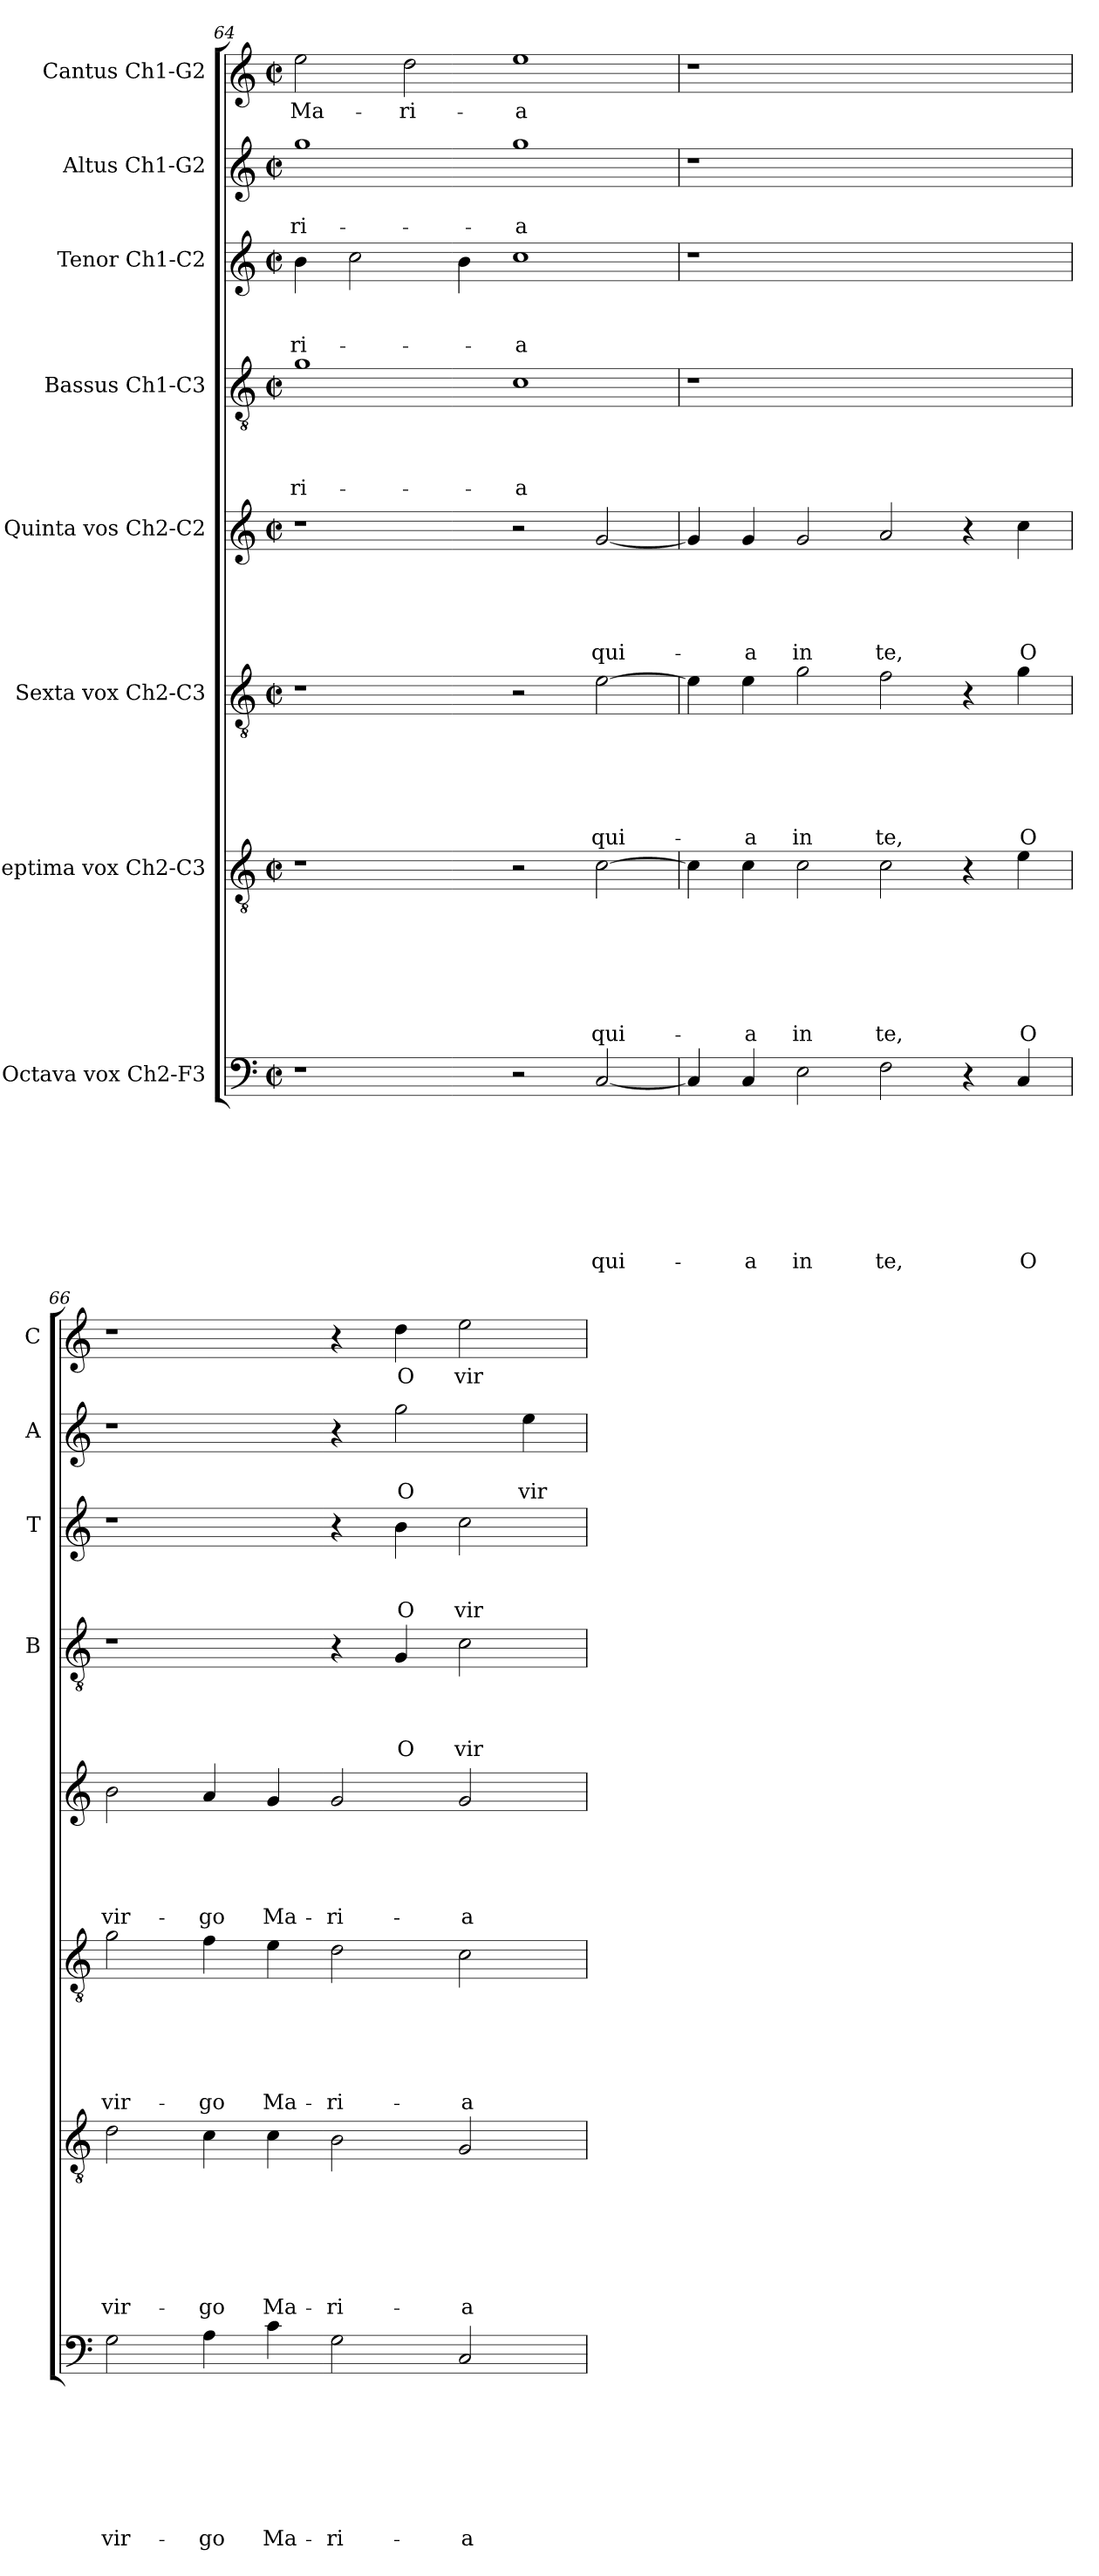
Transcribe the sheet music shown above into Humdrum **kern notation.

**kern	**text	**text	**text	**text	**text	**text	**text	**text	**kern	**text	**text	**text	**text	**text	**text	**text	**kern	**text	**text	**text	**text	**text	**text	**kern	**text	**text	**text	**text	**text	**kern	**text	**text	**text	**text	**kern	**text	**text	**text	**kern	**text	**text	**kern	**text
*part8	*part8	*part8	*part8	*part8	*part8	*part8	*part8	*part8	*part7	*part7	*part7	*part7	*part7	*part7	*part7	*part7	*part6	*part6	*part6	*part6	*part6	*part6	*part6	*part5	*part5	*part5	*part5	*part5	*part5	*part4	*part4	*part4	*part4	*part4	*part3	*part3	*part3	*part3	*part2	*part2	*part2	*part1	*part1
*staff8	*staff8	*staff8	*staff8	*staff8	*staff8	*staff8	*staff8	*staff8	*staff7	*staff7	*staff7	*staff7	*staff7	*staff7	*staff7	*staff7	*staff6	*staff6	*staff6	*staff6	*staff6	*staff6	*staff6	*staff5	*staff5	*staff5	*staff5	*staff5	*staff5	*staff4	*staff4	*staff4	*staff4	*staff4	*staff3	*staff3	*staff3	*staff3	*staff2	*staff2	*staff2	*staff1	*staff1
*I"Octava vox Ch2-F3	*	*	*	*	*	*	*	*	*I"Septima vox Ch2-C3	*	*	*	*	*	*	*	*I"Sexta vox Ch2-C3	*	*	*	*	*	*	*I"Quinta vos Ch2-C2	*	*	*	*	*	*I"Bassus Ch1-C3	*	*	*	*	*I"Tenor Ch1-C2	*	*	*	*I"Altus Ch1-G2	*	*	*I"Cantus Ch1-G2	*
*	*	*	*	*	*	*	*	*	*	*	*	*	*	*	*	*	*	*	*	*	*	*	*	*	*	*	*	*	*	*I'B	*	*	*	*	*I'T	*	*	*	*I'A	*	*	*I'C	*
*clefF4	*	*	*	*	*	*	*	*	*clefGv2	*	*	*	*	*	*	*	*clefGv2	*	*	*	*	*	*	*clefG2	*	*	*	*	*	*clefGv2	*	*	*	*	*clefG2	*	*	*	*clefG2	*	*	*clefG2	*
*k[]	*	*	*	*	*	*	*	*	*k[]	*	*	*	*	*	*	*	*k[]	*	*	*	*	*	*	*k[]	*	*	*	*	*	*k[]	*	*	*	*	*k[]	*	*	*	*k[]	*	*	*k[]	*
*C:	*	*	*	*	*	*	*	*	*C:	*	*	*	*	*	*	*	*C:	*	*	*	*	*	*	*C:	*	*	*	*	*	*C:	*	*	*	*	*C:	*	*	*	*C:	*	*	*C:	*
*M2/2	*	*	*	*	*	*	*	*	*M2/2	*	*	*	*	*	*	*	*M2/2	*	*	*	*	*	*	*M2/2	*	*	*	*	*	*M2/2	*	*	*	*	*M2/2	*	*	*	*M2/2	*	*	*M2/2	*
*met(c|)	*	*	*	*	*	*	*	*	*met(c|)	*	*	*	*	*	*	*	*met(c|)	*	*	*	*	*	*	*met(c|)	*	*	*	*	*	*met(c|)	*	*	*	*	*met(c|)	*	*	*	*met(c|)	*	*	*met(c|)	*
=64	=64	=64	=64	=64	=64	=64	=64	=64	=64	=64	=64	=64	=64	=64	=64	=64	=64	=64	=64	=64	=64	=64	=64	=64	=64	=64	=64	=64	=64	=64	=64	=64	=64	=64	=64	=64	=64	=64	=64	=64	=64	=64	=64
!	!	!	!	!	!	!	!	!	!	!	!	!	!	!	!	!	!	!	!	!	!	!	!	!	!	!	!	!	!	!	!	!	!	!LO:LY:b	!	!	!	!LO:LY:b	!	!	!LO:LY:b	!	!LO:LY:b
1r	.	.	.	.	.	.	.	.	1r	.	.	.	.	.	.	.	1r	.	.	.	.	.	.	1r	.	.	.	.	.	1g	.	.	.	-ri-	4b\	.	.	-ri-	1gg	.	-ri-	2ee\	Ma-
.	.	.	.	.	.	.	.	.	.	.	.	.	.	.	.	.	.	.	.	.	.	.	.	.	.	.	.	.	.	.	.	.	.	.	2cc\	.	.	.	.	.	.	.	.
!	!	!	!	!	!	!	!	!	!	!	!	!	!	!	!	!	!	!	!	!	!	!	!	!	!	!	!	!	!	!	!	!	!	!	!	!	!	!	!	!	!	!	!LO:LY:b
.	.	.	.	.	.	.	.	.	.	.	.	.	.	.	.	.	.	.	.	.	.	.	.	.	.	.	.	.	.	.	.	.	.	.	.	.	.	.	.	.	.	2dd\	-ri-
.	.	.	.	.	.	.	.	.	.	.	.	.	.	.	.	.	.	.	.	.	.	.	.	.	.	.	.	.	.	.	.	.	.	.	4b\	.	.	.	.	.	.	.	.
!	!	!	!	!	!	!	!	!	!	!	!	!	!	!	!	!	!	!	!	!	!	!	!	!	!	!	!	!	!	!	!	!	!	!LO:LY:b	!	!	!	!LO:LY:b	!	!	!LO:LY:b	!	!LO:LY:b
2r	.	.	.	.	.	.	.	.	2r	.	.	.	.	.	.	.	2r	.	.	.	.	.	.	2r	.	.	.	.	.	1c	.	.	.	-a	1cc	.	.	-a	1gg	.	-a	1ee	-a
!	!	!	!	!	!	!	!	!LO:LY:b	!	!	!	!	!	!	!	!LO:LY:b	!	!	!	!	!	!	!LO:LY:b	!	!	!	!	!	!LO:LY:b	!	!	!	!	!	!	!	!	!	!	!	!	!	!
[2C/	.	.	.	.	.	.	.	qui-	[2c\	.	.	.	.	.	.	qui-	[2e\	.	.	.	.	.	qui-	[2g/	.	.	.	.	qui-	.	.	.	.	.	.	.	.	.	.	.	.	.	.
!!LO:LB:g=z
=65	=65	=65	=65	=65	=65	=65	=65	=65	=65	=65	=65	=65	=65	=65	=65	=65	=65	=65	=65	=65	=65	=65	=65	=65	=65	=65	=65	=65	=65	=65	=65	=65	=65	=65	=65	=65	=65	=65	=65	=65	=65	=65	=65
4C/]	.	.	.	.	.	.	.	.	4c\]	.	.	.	.	.	.	.	4e\]	.	.	.	.	.	.	4g/]	.	.	.	.	.	1r	.	.	.	.	1r	.	.	.	1r	.	.	1r	.
!	!	!	!	!	!	!	!	!LO:LY:b	!	!	!	!	!	!	!	!LO:LY:b	!	!	!	!	!	!	!LO:LY:b	!	!	!	!	!	!LO:LY:b	!	!	!	!	!	!	!	!	!	!	!	!	!	!
4C/	.	.	.	.	.	.	.	-a	4c\	.	.	.	.	.	.	-a	4e\	.	.	.	.	.	-a	4g/	.	.	.	.	-a	.	.	.	.	.	.	.	.	.	.	.	.	.	.
!	!	!	!	!	!	!	!	!LO:LY:b	!	!	!	!	!	!	!	!LO:LY:b	!	!	!	!	!	!	!LO:LY:b	!	!	!	!	!	!LO:LY:b	!	!	!	!	!	!	!	!	!	!	!	!	!	!
2E\	.	.	.	.	.	.	.	in	2c\	.	.	.	.	.	.	in	2g\	.	.	.	.	.	in	2g/	.	.	.	.	in	.	.	.	.	.	.	.	.	.	.	.	.	.	.
!	!	!	!	!	!	!	!	!LO:LY:b	!	!	!	!	!	!	!	!LO:LY:b	!	!	!	!	!	!	!LO:LY:b	!	!	!	!	!	!LO:LY:b	!	!	!	!	!	!	!	!	!	!	!	!	!	!
2F\	.	.	.	.	.	.	.	te,	2c\	.	.	.	.	.	.	te,	2f\	.	.	.	.	.	te,	2a/	.	.	.	.	te,	1ryy	.	.	.	.	1ryy	.	.	.	1ryy	.	.	1ryy	.
4r	.	.	.	.	.	.	.	.	4r	.	.	.	.	.	.	.	4r	.	.	.	.	.	.	4r	.	.	.	.	.	.	.	.	.	.	.	.	.	.	.	.	.	.	.
!	!	!	!	!	!	!	!	!LO:LY:b	!	!	!	!	!	!	!	!LO:LY:b	!	!	!	!	!	!	!LO:LY:b	!	!	!	!	!	!LO:LY:b	!	!	!	!	!	!	!	!	!	!	!	!	!	!
4C/	.	.	.	.	.	.	.	O	4e\	.	.	.	.	.	.	O	4g\	.	.	.	.	.	O	4cc\	.	.	.	.	O	.	.	.	.	.	.	.	.	.	.	.	.	.	.
=66	=66	=66	=66	=66	=66	=66	=66	=66	=66	=66	=66	=66	=66	=66	=66	=66	=66	=66	=66	=66	=66	=66	=66	=66	=66	=66	=66	=66	=66	=66	=66	=66	=66	=66	=66	=66	=66	=66	=66	=66	=66	=66	=66
!	!	!	!	!	!	!	!	!LO:LY:b	!	!	!	!	!	!	!	!LO:LY:b	!	!	!	!	!	!	!LO:LY:b	!	!	!	!	!	!LO:LY:b	!	!	!	!	!	!	!	!	!	!	!	!	!	!
2G\	.	.	.	.	.	.	.	vir-	2d\	.	.	.	.	.	.	vir-	2g\	.	.	.	.	.	vir-	2b\	.	.	.	.	vir-	1r	.	.	.	.	1r	.	.	.	1r	.	.	1r	.
!	!	!	!	!	!	!	!	!LO:LY:b	!	!	!	!	!	!	!	!LO:LY:b	!	!	!	!	!	!	!LO:LY:b	!	!	!	!	!	!LO:LY:b	!	!	!	!	!	!	!	!	!	!	!	!	!	!
4A\	.	.	.	.	.	.	.	-go	4c\	.	.	.	.	.	.	-go	4f\	.	.	.	.	.	-go	4a/	.	.	.	.	-go	.	.	.	.	.	.	.	.	.	.	.	.	.	.
!	!	!	!	!	!	!	!	!LO:LY:b	!	!	!	!	!	!	!	!LO:LY:b	!	!	!	!	!	!	!LO:LY:b	!	!	!	!	!	!LO:LY:b	!	!	!	!	!	!	!	!	!	!	!	!	!	!
4c\	.	.	.	.	.	.	.	Ma-	4c\	.	.	.	.	.	.	Ma-	4e\	.	.	.	.	.	Ma-	4g/	.	.	.	.	Ma-	.	.	.	.	.	.	.	.	.	.	.	.	.	.
!	!	!	!	!	!	!	!	!LO:LY:b	!	!	!	!	!	!	!	!LO:LY:b	!	!	!	!	!	!	!LO:LY:b	!	!	!	!	!	!LO:LY:b	!	!	!	!	!	!	!	!	!	!	!	!	!	!
2G\	.	.	.	.	.	.	.	-ri-	2B\	.	.	.	.	.	.	-ri-	2d\	.	.	.	.	.	-ri-	2g/	.	.	.	.	-ri-	4r	.	.	.	.	4r	.	.	.	4r	.	.	4r	.
!	!	!	!	!	!	!	!	!	!	!	!	!	!	!	!	!	!	!	!	!	!	!	!	!	!	!	!	!	!	!	!	!	!	!LO:LY:b	!	!	!	!LO:LY:b	!	!	!LO:LY:b	!	!LO:LY:b
.	.	.	.	.	.	.	.	.	.	.	.	.	.	.	.	.	.	.	.	.	.	.	.	.	.	.	.	.	.	4G/	.	.	.	O	4b\	.	.	O	2gg\	.	O	4dd\	O
!	!	!	!	!	!	!	!	!LO:LY:b	!	!	!	!	!	!	!	!LO:LY:b	!	!	!	!	!	!	!LO:LY:b	!	!	!	!	!	!LO:LY:b	!	!	!	!	!LO:LY:b	!	!	!	!LO:LY:b	!	!	!	!	!LO:LY:b
2C/	.	.	.	.	.	.	.	-a	2G/	.	.	.	.	.	.	-a	2c\	.	.	.	.	.	-a	2g/	.	.	.	.	-a	2c\	.	.	.	vir-	2cc\	.	.	vir-	.	.	.	2ee\	vir-
!	!	!	!	!	!	!	!	!	!	!	!	!	!	!	!	!	!	!	!	!	!	!	!	!	!	!	!	!	!	!	!	!	!	!	!	!	!	!	!	!	!LO:LY:b	!	!
.	.	.	.	.	.	.	.	.	.	.	.	.	.	.	.	.	.	.	.	.	.	.	.	.	.	.	.	.	.	.	.	.	.	.	.	.	.	.	4ee\	.	vir-	.	.
=	=	=	=	=	=	=	=	=	=	=	=	=	=	=	=	=	=	=	=	=	=	=	=	=	=	=	=	=	=	=	=	=	=	=	=	=	=	=	=	=	=	=	=
*-	*-	*-	*-	*-	*-	*-	*-	*-	*-	*-	*-	*-	*-	*-	*-	*-	*-	*-	*-	*-	*-	*-	*-	*-	*-	*-	*-	*-	*-	*-	*-	*-	*-	*-	*-	*-	*-	*-	*-	*-	*-	*-	*-
